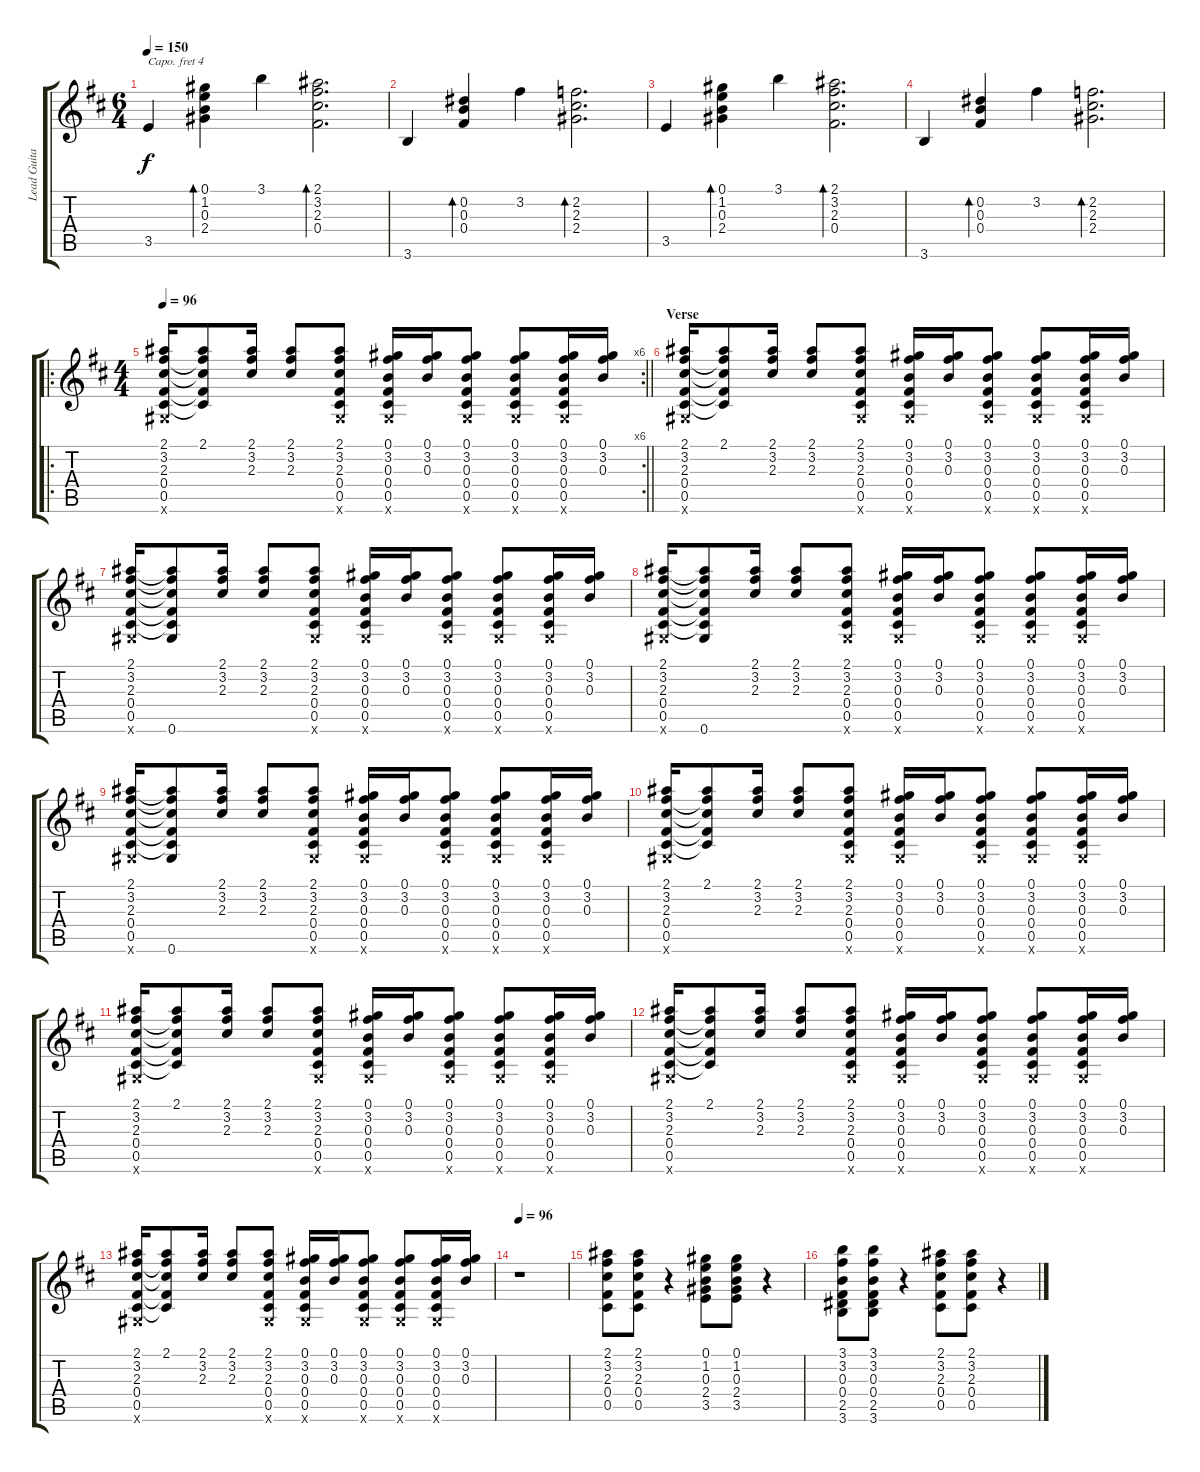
\track ("Lead Guitar" "Lead Guita") {instrument acousticguitarsteel}
\staff {score tabs}
\capo 4
\tuning (E4 B3 G3 D3 A2 E2) {hide}
\ts (6 4)
\tempo 150
\clef g2
\ks d
3.5.4{dy f instrument acousticguitarsteel} (0.1 1.2 0.3 2.4).4{bd 30} 3.1.4 (2.1 3.2 2.3 0.4).2{d bd 30} |
3.6.4 (0.2 0.3 0.4).4{bd 30} 3.2.4 (2.2 2.3 2.4).2{d bd 30} |
3.5.4 (0.1 1.2 0.3 2.4).4{bd 30} 3.1.4 (2.1 3.2 2.3 0.4).2{d bd 30} |
3.6.4 (0.2 0.3 0.4).4{bd 30} 3.2.4 (2.2 2.3 2.4).2{d bd 30} |
\ro
\rc 6
\ts (4 4)
\tempo 96
\barLineRight lightlight
(2.1 3.2 2.3 0.4 0.5 0.6{x}).16 (2.1 3.2{t} 2.3{t} 0.4{t} 0.5{t}).8 (2.1 3.2 2.3).16 (2.1 3.2 2.3).8 (2.1 3.2 2.3 0.4 0.5 0.6{x}).8 (0.1 3.2 0.3 0.4 0.5 0.6{x}).16 (0.1 3.2 0.3).16 (0.1 3.2 0.3 0.4 0.5 0.6{x}).8 (0.1 3.2 0.3 0.4 0.5 0.6{x}).8 (0.1 3.2 0.3 0.4 0.5 0.6{x}).16 (0.1 3.2 0.3).16 |
\section ("" "Verse")
(2.1 3.2 2.3 0.4 0.5 0.6{x}).16 (2.1 3.2{t} 2.3{t} 0.4{t} 0.5{t}).8 (2.1 3.2 2.3).16 (2.1 3.2 2.3).8 (2.1 3.2 2.3 0.4 0.5 0.6{x}).8 (0.1 3.2 0.3 0.4 0.5 0.6{x}).16 (0.1 3.2 0.3).16 (0.1 3.2 0.3 0.4 0.5 0.6{x}).8 (0.1 3.2 0.3 0.4 0.5 0.6{x}).8 (0.1 3.2 0.3 0.4 0.5 0.6{x}).16 (0.1 3.2 0.3).16 |
(2.1 3.2 2.3 0.4 0.5 0.6{x}).16 (2.1{t} 3.2{t} 2.3{t} 0.4{t} 0.5{t} 0.6).8 (2.1 3.2 2.3).16 (2.1 3.2 2.3).8 (2.1 3.2 2.3 0.4 0.5 0.6{x}).8 (0.1 3.2 0.3 0.4 0.5 0.6{x}).16 (0.1 3.2 0.3).16 (0.1 3.2 0.3 0.4 0.5 0.6{x}).8 (0.1 3.2 0.3 0.4 0.5 0.6{x}).8 (0.1 3.2 0.3 0.4 0.5 0.6{x}).16 (0.1 3.2 0.3).16 |
(2.1 3.2 2.3 0.4 0.5 0.6{x}).16 (2.1{t} 3.2{t} 2.3{t} 0.4{t} 0.5{t} 0.6).8 (2.1 3.2 2.3).16 (2.1 3.2 2.3).8 (2.1 3.2 2.3 0.4 0.5 0.6{x}).8 (0.1 3.2 0.3 0.4 0.5 0.6{x}).16 (0.1 3.2 0.3).16 (0.1 3.2 0.3 0.4 0.5 0.6{x}).8 (0.1 3.2 0.3 0.4 0.5 0.6{x}).8 (0.1 3.2 0.3 0.4 0.5 0.6{x}).16 (0.1 3.2 0.3).16 |
(2.1 3.2 2.3 0.4 0.5 0.6{x}).16 (2.1{t} 3.2{t} 2.3{t} 0.4{t} 0.5{t} 0.6).8 (2.1 3.2 2.3).16 (2.1 3.2 2.3).8 (2.1 3.2 2.3 0.4 0.5 0.6{x}).8 (0.1 3.2 0.3 0.4 0.5 0.6{x}).16 (0.1 3.2 0.3).16 (0.1 3.2 0.3 0.4 0.5 0.6{x}).8 (0.1 3.2 0.3 0.4 0.5 0.6{x}).8 (0.1 3.2 0.3 0.4 0.5 0.6{x}).16 (0.1 3.2 0.3).16 |
(2.1 3.2 2.3 0.4 0.5 0.6{x}).16 (2.1 3.2{t} 2.3{t} 0.4{t} 0.5{t}).8 (2.1 3.2 2.3).16 (2.1 3.2 2.3).8 (2.1 3.2 2.3 0.4 0.5 0.6{x}).8 (0.1 3.2 0.3 0.4 0.5 0.6{x}).16 (0.1 3.2 0.3).16 (0.1 3.2 0.3 0.4 0.5 0.6{x}).8 (0.1 3.2 0.3 0.4 0.5 0.6{x}).8 (0.1 3.2 0.3 0.4 0.5 0.6{x}).16 (0.1 3.2 0.3).16 |
(2.1 3.2 2.3 0.4 0.5 0.6{x}).16 (2.1 3.2{t} 2.3{t} 0.4{t} 0.5{t}).8 (2.1 3.2 2.3).16 (2.1 3.2 2.3).8 (2.1 3.2 2.3 0.4 0.5 0.6{x}).8 (0.1 3.2 0.3 0.4 0.5 0.6{x}).16 (0.1 3.2 0.3).16 (0.1 3.2 0.3 0.4 0.5 0.6{x}).8 (0.1 3.2 0.3 0.4 0.5 0.6{x}).8 (0.1 3.2 0.3 0.4 0.5 0.6{x}).16 (0.1 3.2 0.3).16 |
(2.1 3.2 2.3 0.4 0.5 0.6{x}).16 (2.1 3.2{t} 2.3{t} 0.4{t} 0.5{t}).8 (2.1 3.2 2.3).16 (2.1 3.2 2.3).8 (2.1 3.2 2.3 0.4 0.5 0.6{x}).8 (0.1 3.2 0.3 0.4 0.5 0.6{x}).16 (0.1 3.2 0.3).16 (0.1 3.2 0.3 0.4 0.5 0.6{x}).8 (0.1 3.2 0.3 0.4 0.5 0.6{x}).8 (0.1 3.2 0.3 0.4 0.5 0.6{x}).16 (0.1 3.2 0.3).16 |
(2.1 3.2 2.3 0.4 0.5 0.6{x}).16 (2.1 3.2{t} 2.3{t} 0.4{t} 0.5{t}).8 (2.1 3.2 2.3).16 (2.1 3.2 2.3).8 (2.1 3.2 2.3 0.4 0.5 0.6{x}).8 (0.1 3.2 0.3 0.4 0.5 0.6{x}).16 (0.1 3.2 0.3).16 (0.1 3.2 0.3 0.4 0.5 0.6{x}).8 (0.1 3.2 0.3 0.4 0.5 0.6{x}).8 (0.1 3.2 0.3 0.4 0.5 0.6{x}).16 (0.1 3.2 0.3).16 |
\tempo 96
r.1 |
(2.1 3.2 2.3 0.4 0.5).8 (2.1 3.2 2.3 0.4 0.5).8 r.4 (0.1 1.2 0.3 2.4 3.5).8 (0.1 1.2 0.3 2.4 3.5).8 r.4 |
(3.1 3.2 0.3 0.4 2.5 3.6).8 (3.1 3.2 0.3 0.4 2.5 3.6).8 r.4 (2.1 3.2 2.3 0.4 0.5).8 (2.1 3.2 2.3 0.4 0.5).8 r.4
